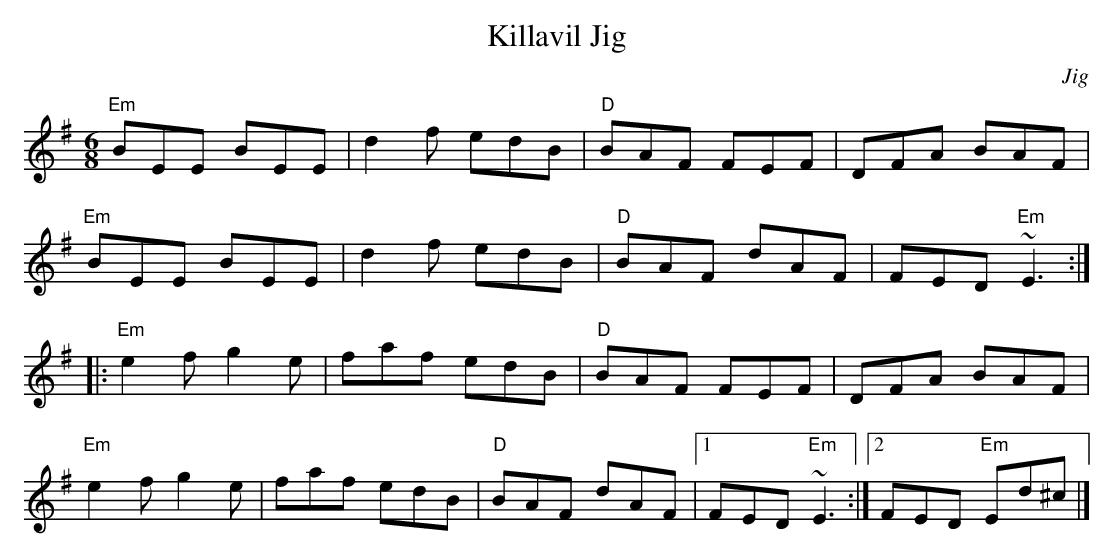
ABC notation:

X:1
T:Killavil Jig
M:6/8
L:1/8
C:Jig
K:Em
"Em"BEE BEE|d2f edB|"D"BAF FEF|DFA BAF|
"Em"BEE BEE|d2f edB|"D"BAF dAF|FED "Em"~E3:|
|:"Em"e2f g2e|faf edB|"D"BAF FEF|DFA BAF|
"Em"e2f g2e|faf edB|"D"BAF dAF|1FED "Em"~E3:|2 FED "Em" Ed^c|]
